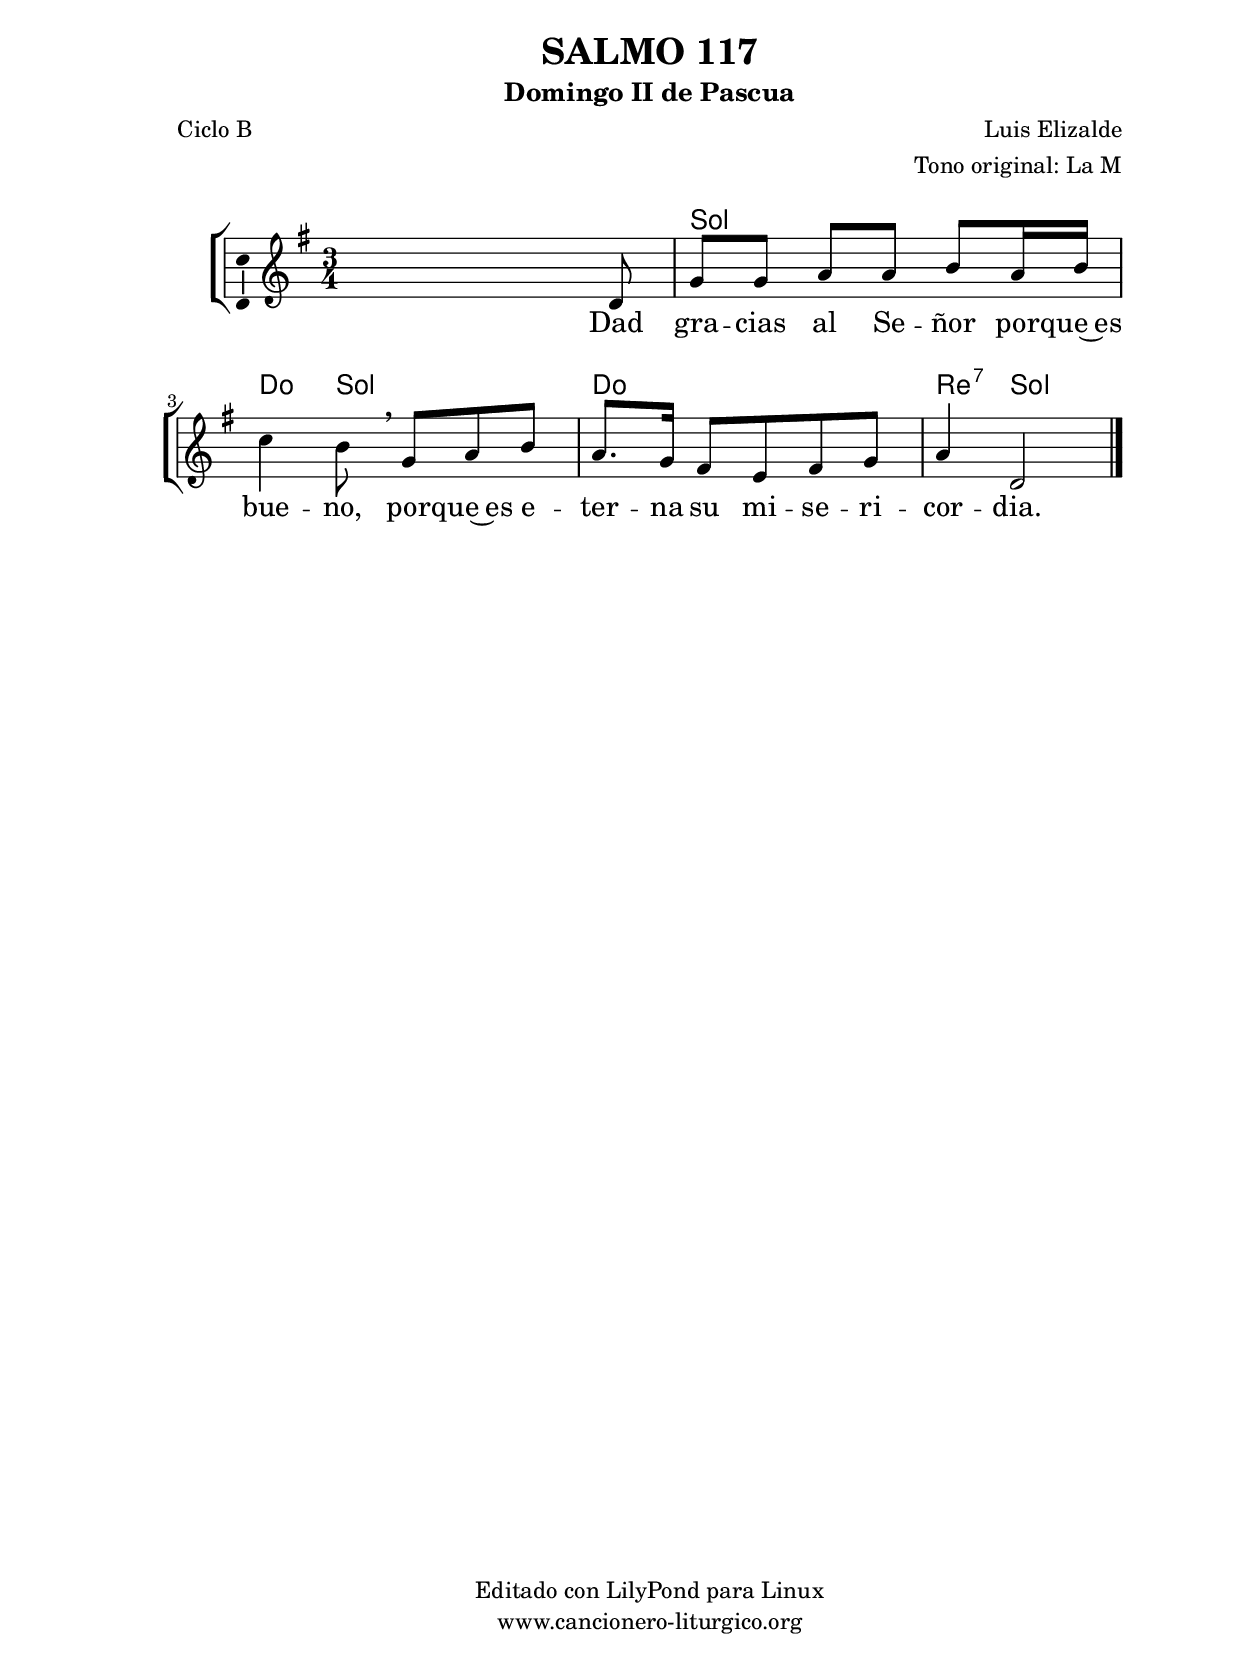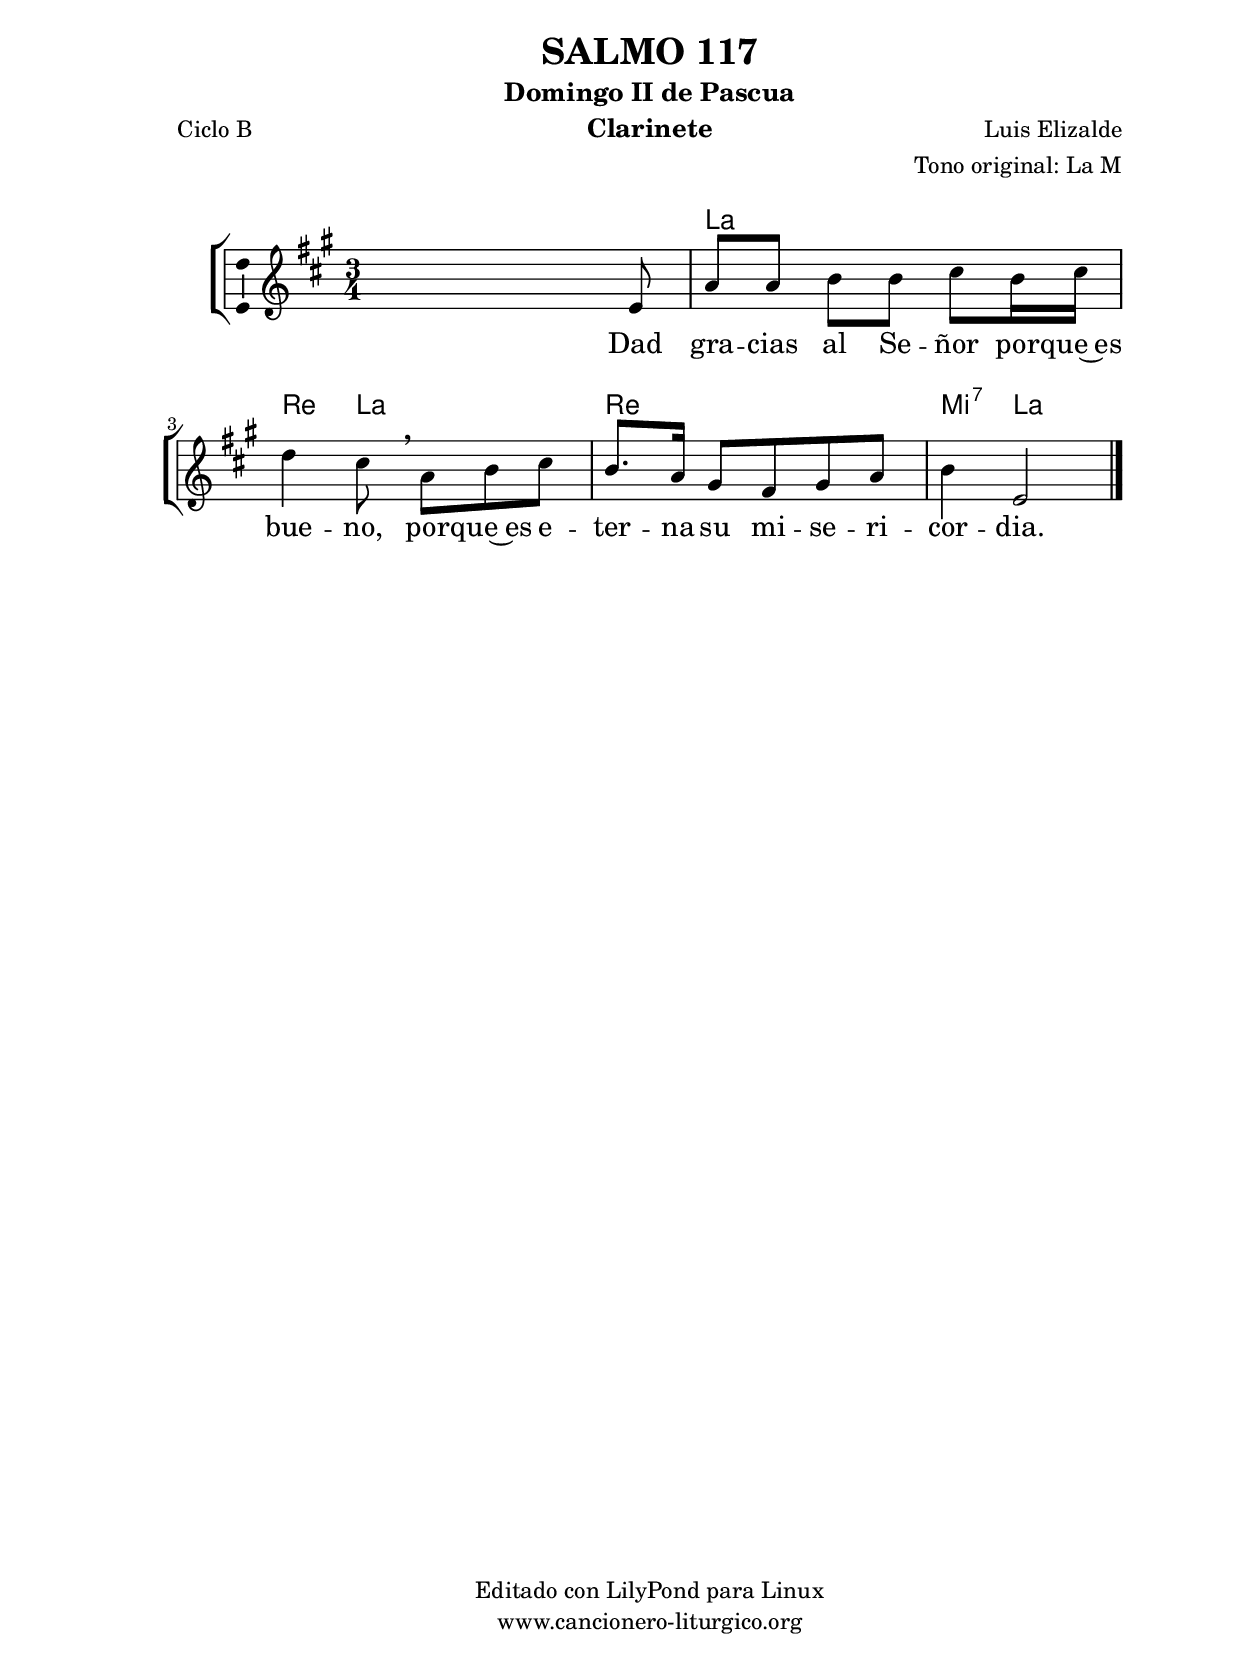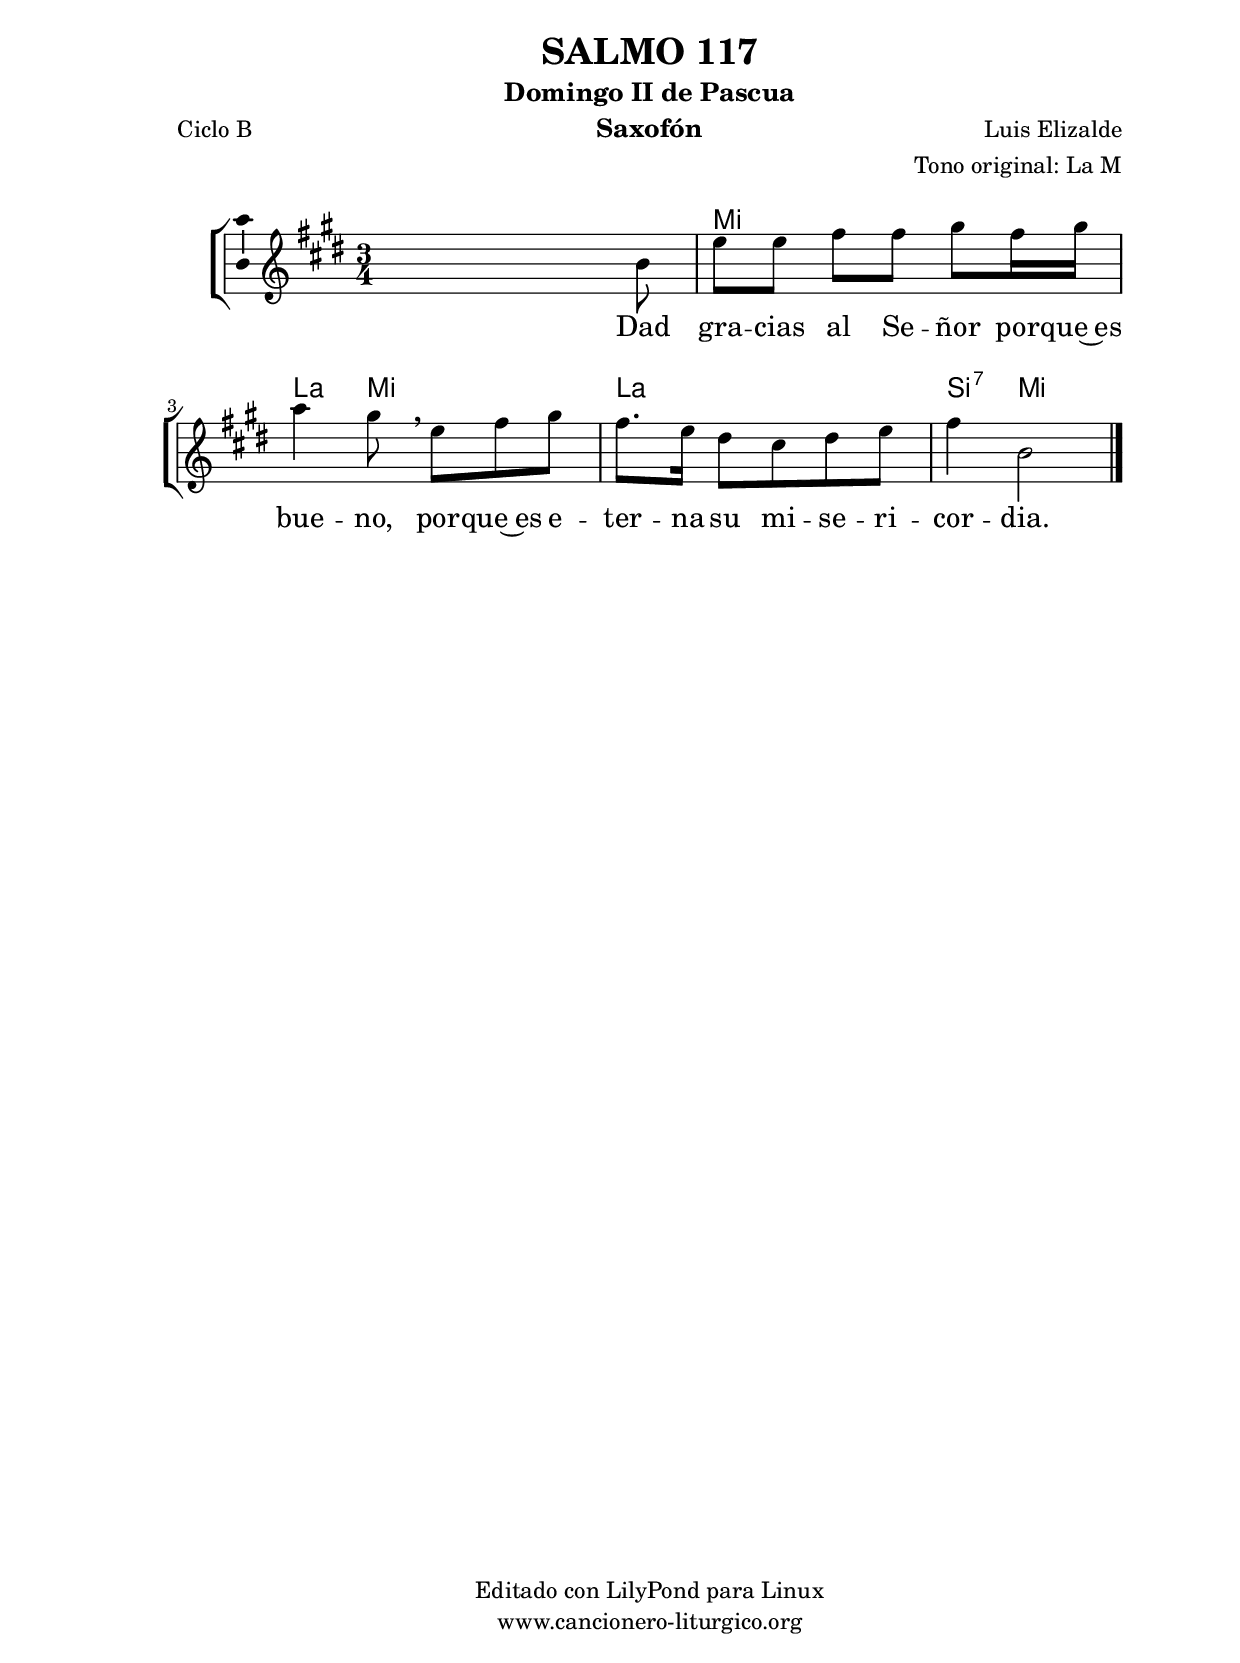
%
%para convertir .midi en .wav:
%timidity filename.midi -Ow -o finename.wav
%
%
%Para convertir de .wav a .mp3:
%lame -h -m j filename.wav
%
%
%para escuchar el midi:
%timidity nombrefichero.midi
%


%versión de lilypond para la que se ha escrito esta partitura:
\version "2.16.0"

	%Tamaño papel
	#(set-default-paper-size "a4")
	%Tamaño partitura
	#(set-global-staff-size 20)
	%No responde al pulsar sobre una nota
	#(ly:set-option 'point-and-click #f)

%parámetros del encabezamiento:
\header {
	title = "SALMO 117"
	subtitle = "Domingo II de Pascua"
	composer = "Luis Elizalde"
	poet = "Ciclo B"
	meter = ""
	arranger = "Tono original: La M"
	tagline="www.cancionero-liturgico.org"
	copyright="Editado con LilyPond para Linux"
	tiempo = "Pascua"
	usos = "Salmo"
	letra = "Dad gracias al Señor porque es bueno, porque es eterna su misericordia."
	}

%parámetros asociados al papel:
\paper  {
	oddHeaderMarkup = \markup {\fill-line { \on-the-fly #not-first-page \fromproperty #'header:title \on-the-fly #not-first-page \fromproperty #'header:composer }}
	evenHeaderMarkup = \markup {\fill-line { \fromproperty #'header:composer \fromproperty #'header:title }}
	#(set-paper-size "a4")
	print-page-number = ##f
	first-page-number = 1
	print-first-page-number = ##f
%	head-separation = 3.0 \cm
	top-margin = 2.0 \cm
	bottom-margin = 0.5\cm
%%%	bottom-margin = -1.0\cm
	left-margin = 3.0 \cm
	line-width = 16.0 \cm 
	indent = 8\mm
	interscoreline = 2.\mm
	between-system-space = 15\mm
%	para que las partituras no llenen la hoja:
	ragged-bottom = ##t
%	idem para la última hoja:
	ragged-last-bottom = ##f
%	para que las partituras llenen el ancho del papel:
	ragged-last = ##f
	after-title-space = 2.5 \cm
%page-count=1
%system-count=8

	%Flexible Vertical Spacing
%	markup-markup-spacing =
%	#'((basic-distance . 15) (minimum-distance . 15) (padding . 3))
	markup-system-spacing =
	#'((basic-distance . 15) (minimum-distance . 15) (padding . 3))
	system-system-spacing =
	#'((basic-distance . 15) (minimum-distance . 15) (padding . 3))
	score-system-spacing =
	#'((basic-distance . 15) (minimum-distance . 15) (padding . 5))
%	top-system-spacing = % header
%	#'((basic-distance . 8) (minimum-distance . 0) (padding . 3))
%	top-markup-spacing =
%	#'((basic-distance . 20) (minimum-distance . 20) (padding . 3))
	last-bottom-spacing = % footer
	#'((basic-distance . 5) (minimum-distance . 5) (padding . 3))
%	score-markup-spacing =
%	#'((basic-distance . 16) (minimum-distance . 13) (padding . 3))

	}


%parámetros que afectan a toda la partitura:
global =  {
	%clave de sol (G):
	\clef G
	%armadura:
	\transpose a g
	\key a \major
	\tempo 4=100
	\set Score.tempoHideNote = ##t
	}


acordes = {
	\italianChords
	\chordmode {
	\transpose a g
{

s2.
a2. d4 a2 d2. e4:7 a2

	}
	}
}

melodia = 
	\transpose a g
{
	\relative c'{
	\time 3/4

s2 s8 e8
a8 a b b cis b16 cis
d4 cis8 \breathe a b cis
b8. a16 gis8 fis gis a
b4 e,2

	\bar "|."
	}
	}


texto = \lyricmode {
Dad gra -- cias al Se -- ñor por -- que~es bue -- no,
por -- que~es e -- ter -- na su mi -- se -- ri -- cor -- dia.
	}


acordesStaff = \context ChordNames = acordesStaff <<
	\set chordChanges = ##t
	\acordes
	>>


vozStaff = \context Voice = vozStaff
\with {\consists "Ambitus_engraver"}
<<
%	\set Staff.instrumentName = ""
%	\set Staff.shortInstrumentName = ""
%	\set Staff.midiInstrument = #"clarinet"
%	\set Staff.midiInstrument = #"cello"
%	\set Staff.midiInstrument = #"flute"
	\set Staff.midiInstrument = #"electric guitar (jazz)"
%	\set Staff.midiInstrument = #"english horn"
%	\set Staff.midiInstrument = #"violin"
%	\set Staff.midiInstrument = #"glockenspiel"
	\set Staff.midiMinimumVolume = #0.7
	\set Staff.midiMaximumVolume = #0.9
	\global
	\melodia
	>>


textoStaff = \context Lyrics = textoStaff <<
	\lyricsto vozStaff \texto
	>>

\book {
	\score {
		\context ChoirStaff {
			\override StaffGroup.SystemStartBracket #'collapse-height = #1
			\override Score.SystemStartBar #'collapse-height = #1
			<<
			\acordesStaff
			\vozStaff
			\textoStaff
			>>
			}
		\layout {
	    		\context {
				\Lyrics
				\override LyricText #'font-size = #2
				}
	   		 \context {
				\Score
				%fontSize = #3
				\override StaffSymbol #'staff-space = #(magstep +3)
				%\override Beam #'thickness = #0.55
				%\override SpacingSpanner #'spacing-increment = #1.0
				%\override Slur #'height-limit = #1.5
				}
			}
		}
	\score {
		\unfoldRepeats
		\context ChoirStaff {
			<<
			\acordesStaff
			\vozStaff
			>>
			}
		\midi {
	  		\context {
	  			\Score
				tempoWholesPerMinute = #(ly:make-moment 70 4)
				}
			}
		}
	}

%Partitura para clarinete
#(define output-suffix "C")
\book {
	\header{
		instrument = "Clarinete"
		}
	\score {
		\context ChoirStaff {
			\override StaffGroup.SystemStartBracket #'collapse-height = #1
			\override Score.SystemStartBar #'collapse-height = #1
\transpose c d
			<<
			\acordesStaff
			\vozStaff
			\textoStaff
			>>
			}
		\layout {
	    		\context {
				\Lyrics
				\override LyricText #'font-size = #2
				}
	   		 \context {
				\Score
				%fontSize = #3
				\override StaffSymbol #'staff-space = #(magstep +3)
				%\override Beam #'thickness = #0.55
				%\override SpacingSpanner #'spacing-increment = #1.0
				%\override Slur #'height-limit = #1.5
				}
			}
		}
	}

%Partitura para saxofón
#(define output-suffix "S")
\book {
	\header{
		instrument = "Saxofón"
		}
	\score {
		\context ChoirStaff {
			\override StaffGroup.SystemStartBracket #'collapse-height = #1
			\override Score.SystemStartBar #'collapse-height = #1
\transpose c a
			<<
			\acordesStaff
			\vozStaff
			\textoStaff
			>>
			}
		\layout {
	    		\context {
				\Lyrics
				\override LyricText #'font-size = #2
				}
	   		 \context {
				\Score
				%fontSize = #3
				\override StaffSymbol #'staff-space = #(magstep +3)
				%\override Beam #'thickness = #0.55
				%\override SpacingSpanner #'spacing-increment = #1.0
				%\override Slur #'height-limit = #1.5
				}
			}
		}
	}

